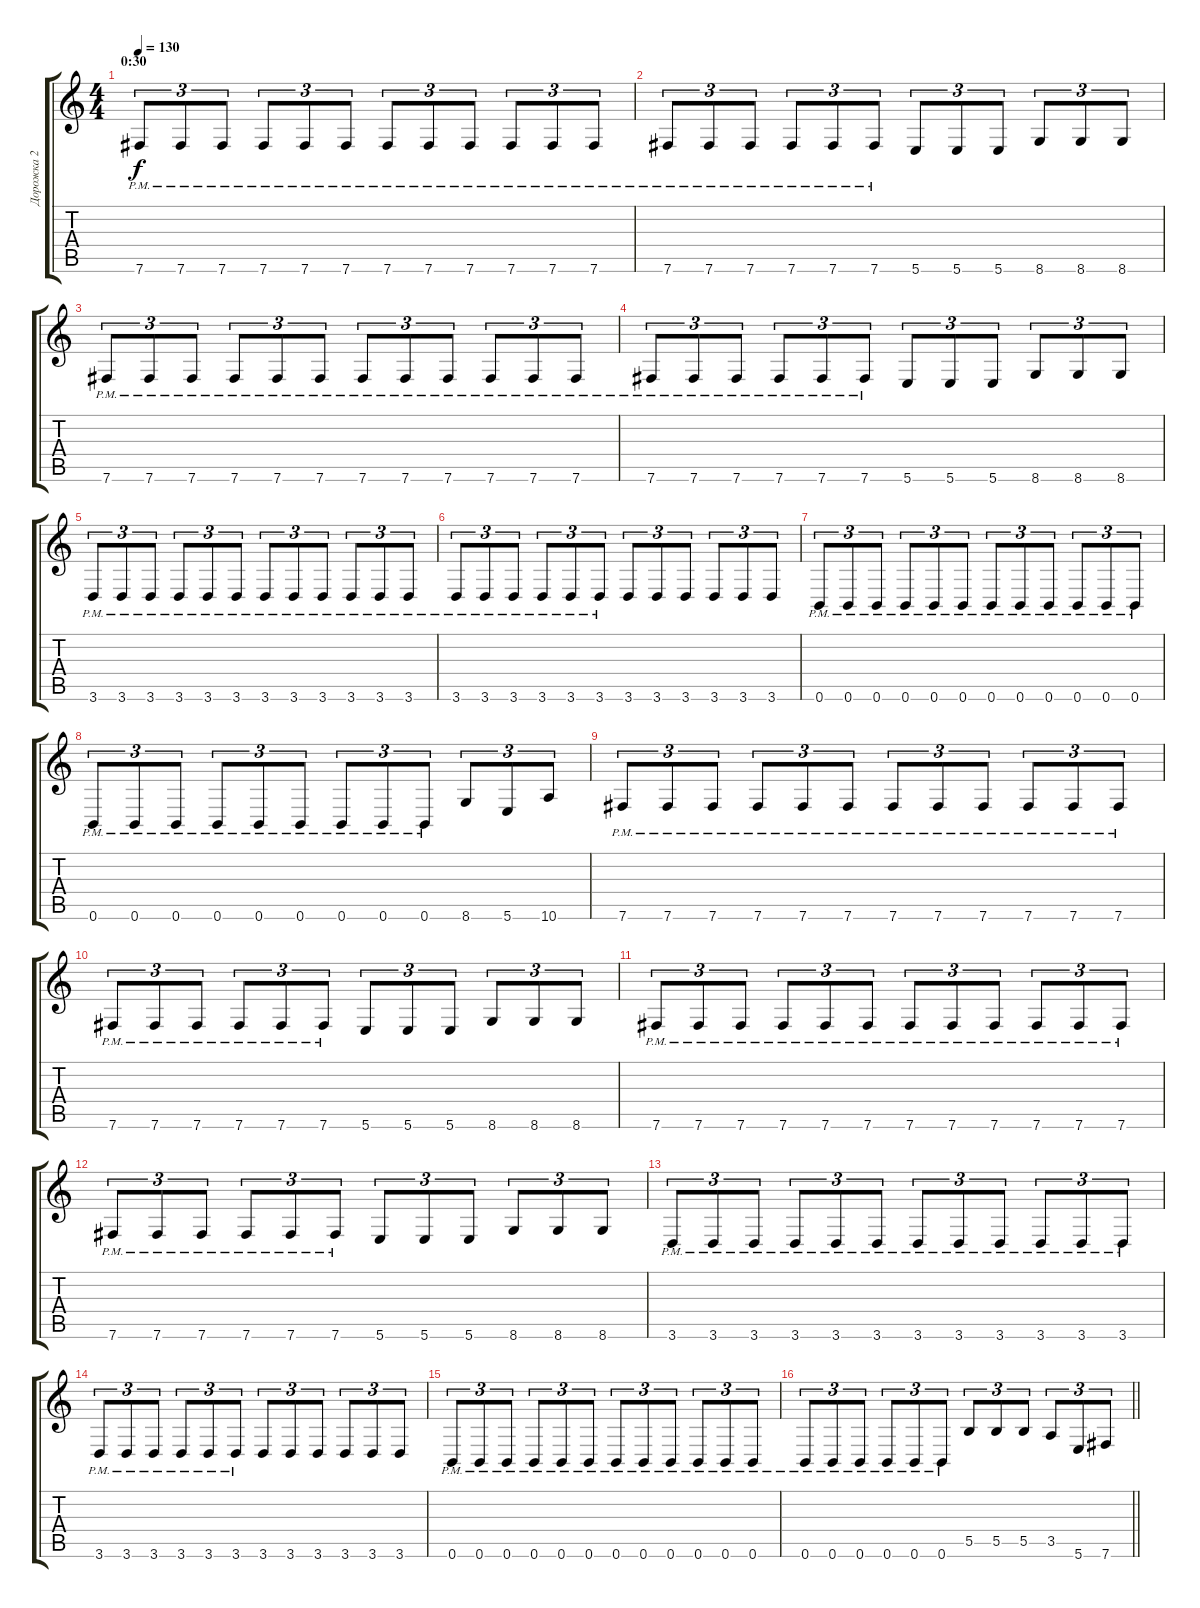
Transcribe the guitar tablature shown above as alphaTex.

\track ("Дорожка 2" "Дорожка 2") {instrument overdrivenguitar}
\staff {score tabs}
\tuning (Db4 Ab3 E3 B2 Gb2 B1) {hide}
\ts (4 4)
\section ("" "0:30")
\tempo 130
\clef g2
\ks c
7.6{pm}.8{tu (3 2) dy f} 7.6{pm}.8{tu (3 2)} 7.6{pm}.8{tu (3 2)} 7.6{pm}.8{tu (3 2)} 7.6{pm}.8{tu (3 2)} 7.6{pm}.8{tu (3 2)} 7.6{pm}.8{tu (3 2)} 7.6{pm}.8{tu (3 2)} 7.6{pm}.8{tu (3 2)} 7.6{pm}.8{tu (3 2)} 7.6{pm}.8{tu (3 2)} 7.6{pm}.8{tu (3 2)} |
7.6{pm}.8{tu (3 2)} 7.6{pm}.8{tu (3 2)} 7.6{pm}.8{tu (3 2)} 7.6{pm}.8{tu (3 2)} 7.6{pm}.8{tu (3 2)} 7.6{pm}.8{tu (3 2)} 5.6.8{tu (3 2)} 5.6.8{tu (3 2)} 5.6.8{tu (3 2)} 8.6.8{tu (3 2)} 8.6.8{tu (3 2)} 8.6.8{tu (3 2)} |
7.6{pm}.8{tu (3 2)} 7.6{pm}.8{tu (3 2)} 7.6{pm}.8{tu (3 2)} 7.6{pm}.8{tu (3 2)} 7.6{pm}.8{tu (3 2)} 7.6{pm}.8{tu (3 2)} 7.6{pm}.8{tu (3 2)} 7.6{pm}.8{tu (3 2)} 7.6{pm}.8{tu (3 2)} 7.6{pm}.8{tu (3 2)} 7.6{pm}.8{tu (3 2)} 7.6{pm}.8{tu (3 2)} |
7.6{pm}.8{tu (3 2)} 7.6{pm}.8{tu (3 2)} 7.6{pm}.8{tu (3 2)} 7.6{pm}.8{tu (3 2)} 7.6{pm}.8{tu (3 2)} 7.6{pm}.8{tu (3 2)} 5.6.8{tu (3 2)} 5.6.8{tu (3 2)} 5.6.8{tu (3 2)} 8.6.8{tu (3 2)} 8.6.8{tu (3 2)} 8.6.8{tu (3 2)} |
3.6{pm}.8{tu (3 2)} 3.6{pm}.8{tu (3 2)} 3.6{pm}.8{tu (3 2)} 3.6{pm}.8{tu (3 2)} 3.6{pm}.8{tu (3 2)} 3.6{pm}.8{tu (3 2)} 3.6{pm}.8{tu (3 2)} 3.6{pm}.8{tu (3 2)} 3.6{pm}.8{tu (3 2)} 3.6{pm}.8{tu (3 2)} 3.6{pm}.8{tu (3 2)} 3.6{pm}.8{tu (3 2)} |
3.6{pm}.8{tu (3 2)} 3.6{pm}.8{tu (3 2)} 3.6{pm}.8{tu (3 2)} 3.6{pm}.8{tu (3 2)} 3.6{pm}.8{tu (3 2)} 3.6{pm}.8{tu (3 2)} 3.6.8{tu (3 2)} 3.6.8{tu (3 2)} 3.6.8{tu (3 2)} 3.6.8{tu (3 2)} 3.6.8{tu (3 2)} 3.6.8{tu (3 2)} |
0.6{pm}.8{tu (3 2)} 0.6{pm}.8{tu (3 2)} 0.6{pm}.8{tu (3 2)} 0.6{pm}.8{tu (3 2)} 0.6{pm}.8{tu (3 2)} 0.6{pm}.8{tu (3 2)} 0.6{pm}.8{tu (3 2)} 0.6{pm}.8{tu (3 2)} 0.6{pm}.8{tu (3 2)} 0.6{pm}.8{tu (3 2)} 0.6{pm}.8{tu (3 2)} 0.6{pm}.8{tu (3 2)} |
0.6{pm}.8{tu (3 2)} 0.6{pm}.8{tu (3 2)} 0.6{pm}.8{tu (3 2)} 0.6{pm}.8{tu (3 2)} 0.6{pm}.8{tu (3 2)} 0.6{pm}.8{tu (3 2)} 0.6{pm}.8{tu (3 2)} 0.6{pm}.8{tu (3 2)} 0.6{pm}.8{tu (3 2)} 8.6.8{tu (3 2)} 5.6.8{tu (3 2)} 10.6.8{tu (3 2)} |
7.6{pm}.8{tu (3 2)} 7.6{pm}.8{tu (3 2)} 7.6{pm}.8{tu (3 2)} 7.6{pm}.8{tu (3 2)} 7.6{pm}.8{tu (3 2)} 7.6{pm}.8{tu (3 2)} 7.6{pm}.8{tu (3 2)} 7.6{pm}.8{tu (3 2)} 7.6{pm}.8{tu (3 2)} 7.6{pm}.8{tu (3 2)} 7.6{pm}.8{tu (3 2)} 7.6{pm}.8{tu (3 2)} |
7.6{pm}.8{tu (3 2)} 7.6{pm}.8{tu (3 2)} 7.6{pm}.8{tu (3 2)} 7.6{pm}.8{tu (3 2)} 7.6{pm}.8{tu (3 2)} 7.6{pm}.8{tu (3 2)} 5.6.8{tu (3 2)} 5.6.8{tu (3 2)} 5.6.8{tu (3 2)} 8.6.8{tu (3 2)} 8.6.8{tu (3 2)} 8.6.8{tu (3 2)} |
7.6{pm}.8{tu (3 2)} 7.6{pm}.8{tu (3 2)} 7.6{pm}.8{tu (3 2)} 7.6{pm}.8{tu (3 2)} 7.6{pm}.8{tu (3 2)} 7.6{pm}.8{tu (3 2)} 7.6{pm}.8{tu (3 2)} 7.6{pm}.8{tu (3 2)} 7.6{pm}.8{tu (3 2)} 7.6{pm}.8{tu (3 2)} 7.6{pm}.8{tu (3 2)} 7.6{pm}.8{tu (3 2)} |
7.6{pm}.8{tu (3 2)} 7.6{pm}.8{tu (3 2)} 7.6{pm}.8{tu (3 2)} 7.6{pm}.8{tu (3 2)} 7.6{pm}.8{tu (3 2)} 7.6{pm}.8{tu (3 2)} 5.6.8{tu (3 2)} 5.6.8{tu (3 2)} 5.6.8{tu (3 2)} 8.6.8{tu (3 2)} 8.6.8{tu (3 2)} 8.6.8{tu (3 2)} |
3.6{pm}.8{tu (3 2)} 3.6{pm}.8{tu (3 2)} 3.6{pm}.8{tu (3 2)} 3.6{pm}.8{tu (3 2)} 3.6{pm}.8{tu (3 2)} 3.6{pm}.8{tu (3 2)} 3.6{pm}.8{tu (3 2)} 3.6{pm}.8{tu (3 2)} 3.6{pm}.8{tu (3 2)} 3.6{pm}.8{tu (3 2)} 3.6{pm}.8{tu (3 2)} 3.6{pm}.8{tu (3 2)} |
3.6{pm}.8{tu (3 2)} 3.6{pm}.8{tu (3 2)} 3.6{pm}.8{tu (3 2)} 3.6{pm}.8{tu (3 2)} 3.6{pm}.8{tu (3 2)} 3.6{pm}.8{tu (3 2)} 3.6.8{tu (3 2)} 3.6.8{tu (3 2)} 3.6.8{tu (3 2)} 3.6.8{tu (3 2)} 3.6.8{tu (3 2)} 3.6.8{tu (3 2)} |
0.6{pm}.8{tu (3 2)} 0.6{pm}.8{tu (3 2)} 0.6{pm}.8{tu (3 2)} 0.6{pm}.8{tu (3 2)} 0.6{pm}.8{tu (3 2)} 0.6{pm}.8{tu (3 2)} 0.6{pm}.8{tu (3 2)} 0.6{pm}.8{tu (3 2)} 0.6{pm}.8{tu (3 2)} 0.6{pm}.8{tu (3 2)} 0.6{pm}.8{tu (3 2)} 0.6{pm}.8{tu (3 2)} |
\barLineRight lightlight
0.6{pm}.8{tu (3 2)} 0.6{pm}.8{tu (3 2)} 0.6{pm}.8{tu (3 2)} 0.6{pm}.8{tu (3 2)} 0.6{pm}.8{tu (3 2)} 0.6{pm}.8{tu (3 2)} 5.5.8{tu (3 2)} 5.5.8{tu (3 2)} 5.5.8{tu (3 2)} 3.5.8{tu (3 2)} 5.6.8{tu (3 2)} 7.6.8{tu (3 2)}
